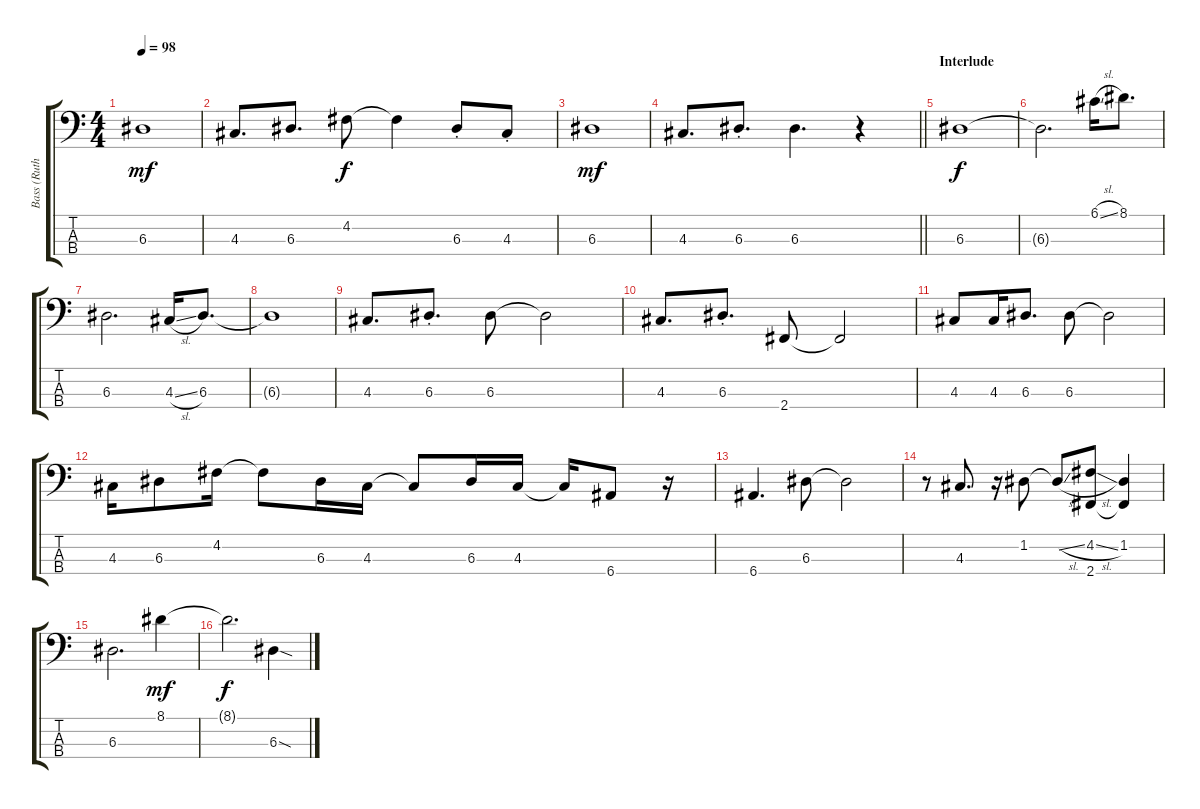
\track ("Bass (Rutherford)" "Bass (Ruth") {instrument electricbassfinger}
\staff {score tabs}
\tuning (G2 D2 A1 E1) {hide}
\ts (4 4)
\tempo 98
\clef f4
\ks c
6.3.1{dy mf} |
4.3.8{d} 6.3.8{d} 4.2.8{dy f} 4.2{t}.4 6.3{st}.8 4.3{st}.8 |
6.3.1{dy mf} |
\barLineRight lightlight
4.3.8{d} 6.3{st}.8{d} 6.3.4{d} r.4 |
\section ("" "Interlude")
6.3.1{dy f} |
6.3{t}.2{d} 6.1{sl}.16 8.1.8{d} |
6.3.2{d} 4.3{sl}.16 6.3.8{d} |
6.3{t}.1 |
4.3.8{d} 6.3{st}.8{d} 6.3.8 6.3{t}.2 |
4.3.8{d} 6.3{st}.8{d} 2.4.8 2.4{t}.2 |
4.3.8 4.3.16 6.3.8{d} 6.3.8 6.3{t}.2 |
4.3.16 6.3.8 4.2.16 4.2{t}.8 6.3.16 4.3.16 4.3{t}.8 6.3.16 4.3.16 4.3{t}.16 6.4.8 r.16 |
6.4.4{d} 6.3.8 6.3{t}.2 |
r.8 4.3.8{d} r.16 1.2.8 1.2{sl t}.8 (4.2{sl} 2.4).8 (1.2 2.4{t}).4 |
6.3.2{d} 8.1.4{dy mf} |
8.1{t}.2{d dy f} 6.3{sod}.4
